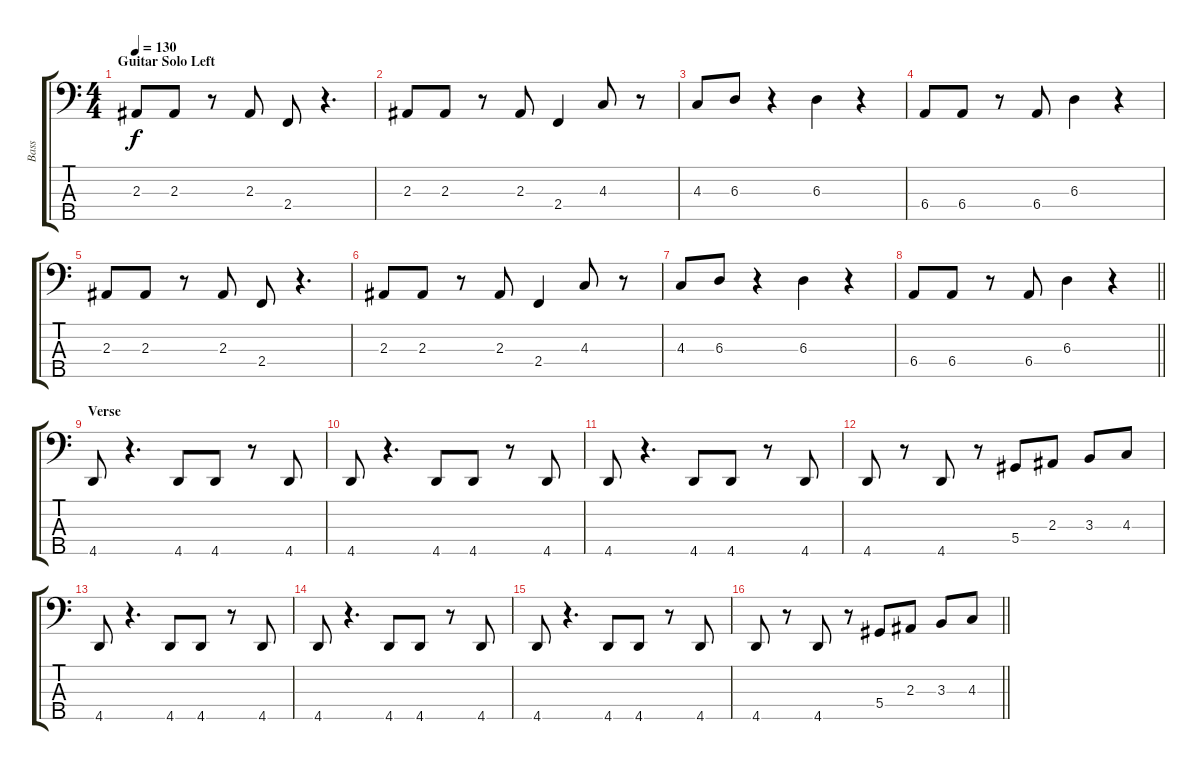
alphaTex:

\track ("Bass" "Bass") {instrument electricbassfinger}
\staff {score tabs}
\tuning (Gb2 Db2 Ab1 Eb1 Bb0) {hide}
\ts (4 4)
\section ("" "Guitar Solo Left")
\tempo 130
\clef f4
\ks c
2.3.8{dy f} 2.3.8 r.8 2.3.8 2.4.8 r.4{d} |
2.3.8 2.3.8 r.8 2.3.8 2.4.4 4.3.8 r.8 |
4.3.8 6.3.8 r.4 6.3.4 r.4 |
6.4.8 6.4.8 r.8 6.4.8 6.3.4 r.4 |
2.3.8 2.3.8 r.8 2.3.8 2.4.8 r.4{d} |
2.3.8 2.3.8 r.8 2.3.8 2.4.4 4.3.8 r.8 |
4.3.8 6.3.8 r.4 6.3.4 r.4 |
\barLineRight lightlight
6.4.8 6.4.8 r.8 6.4.8 6.3.4 r.4 |
\section ("" "Verse")
4.5.8 r.4{d} 4.5.8 4.5.8 r.8 4.5.8 |
4.5.8 r.4{d} 4.5.8 4.5.8 r.8 4.5.8 |
4.5.8 r.4{d} 4.5.8 4.5.8 r.8 4.5.8 |
4.5.8 r.8 4.5.8 r.8 5.4.8 2.3.8 3.3.8 4.3.8 |
4.5.8 r.4{d} 4.5.8 4.5.8 r.8 4.5.8 |
4.5.8 r.4{d} 4.5.8 4.5.8 r.8 4.5.8 |
4.5.8 r.4{d} 4.5.8 4.5.8 r.8 4.5.8 |
\barLineRight lightlight
4.5.8 r.8 4.5.8 r.8 5.4.8 2.3.8 3.3.8 4.3.8
